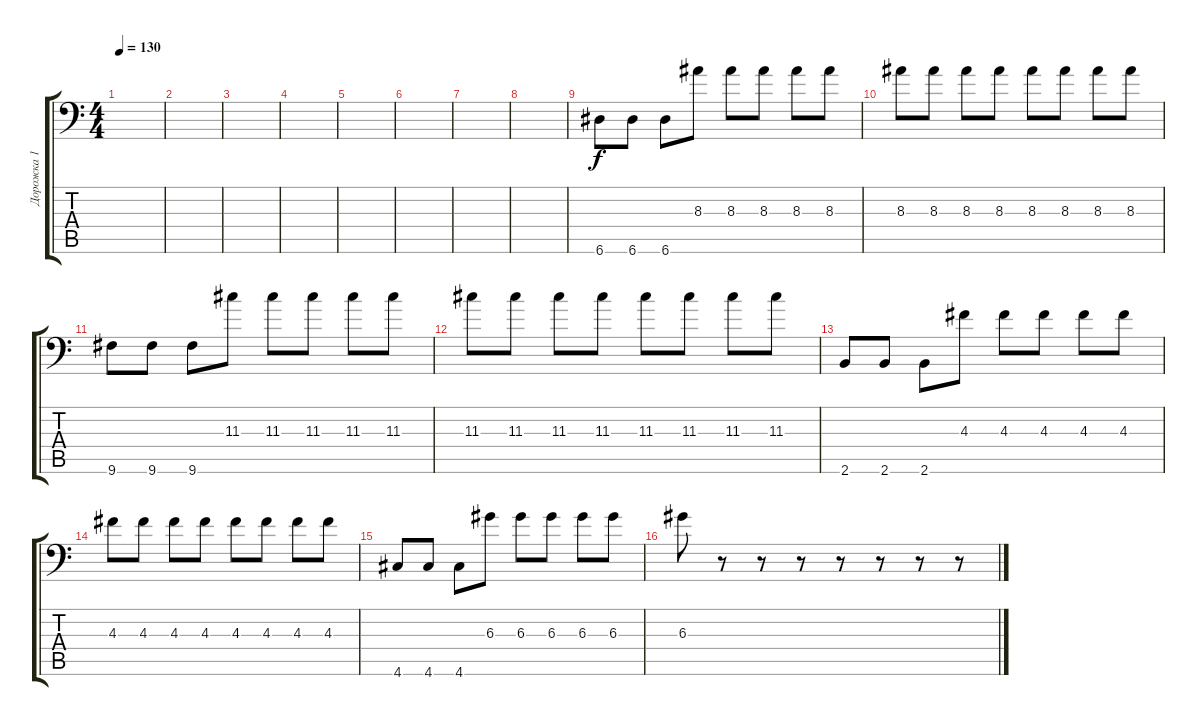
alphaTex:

\track ("Дорожка 1" "Дорожка 1") {instrument distortionguitar}
\staff {score tabs}
\tuning (B3 Gb3 D3 A2 E2 A1) {hide}
\ts (4 4)
\tempo 130
\clef f4
\ks c
|
|
|
|
|
|
|
|
6.6.8 6.6.8 6.6.8 8.3.8 8.3.8 8.3.8 8.3.8 8.3.8 |
8.3.8 8.3.8 8.3.8 8.3.8 8.3.8 8.3.8 8.3.8 8.3.8 |
9.6.8 9.6.8 9.6.8 11.3.8 11.3.8 11.3.8 11.3.8 11.3.8 |
11.3.8 11.3.8 11.3.8 11.3.8 11.3.8 11.3.8 11.3.8 11.3.8 |
2.6.8 2.6.8 2.6.8 4.3.8 4.3.8 4.3.8 4.3.8 4.3.8 |
4.3.8 4.3.8 4.3.8 4.3.8 4.3.8 4.3.8 4.3.8 4.3.8 |
4.6.8 4.6.8 4.6.8 6.3.8 6.3.8 6.3.8 6.3.8 6.3.8 |
6.3.8 r.8 r.8 r.8 r.8 r.8 r.8 r.8
